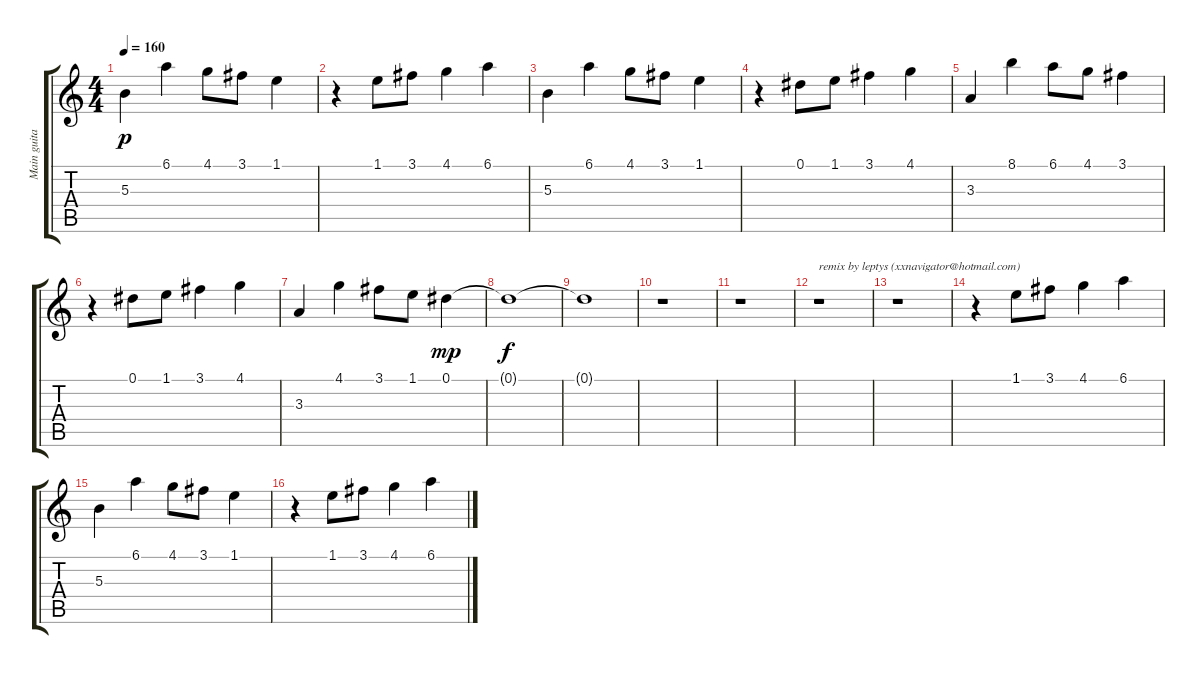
\track ("Main guitar" "Main guita") {instrument electricguitarjazz}
\staff {score tabs}
\tuning (Eb4 Bb3 Gb3 Db3 Ab2 Eb2) {hide}
\ts (4 4)
\tempo 160
\clef g2
\ks c
5.3.4{dy p} 6.1.4 4.1.8 3.1.8 1.1.4 |
r.4 1.1.8 3.1.8 4.1.4 6.1.4 |
5.3.4 6.1.4 4.1.8 3.1.8 1.1.4 |
r.4 0.1.8 1.1.8 3.1.4 4.1.4 |
3.3.4 8.1.4 6.1.8 4.1.8 3.1.4 |
r.4 0.1.8 1.1.8 3.1.4 4.1.4 |
3.3.4 4.1.4 3.1.8 1.1.8 0.1.4{dy mp} |
0.1{t}.1{dy f} |
0.1{t}.1 |
r.1 |
r.1 |
r.1{txt "remix by leptys (xxnavigator@hotmail.com)"} |
r.1 |
r.4{instrument distortionguitar} 1.1.8 3.1.8 4.1.4 6.1.4 |
5.3.4 6.1.4 4.1.8 3.1.8 1.1.4 |
r.4 1.1.8 3.1.8 4.1.4 6.1.4
